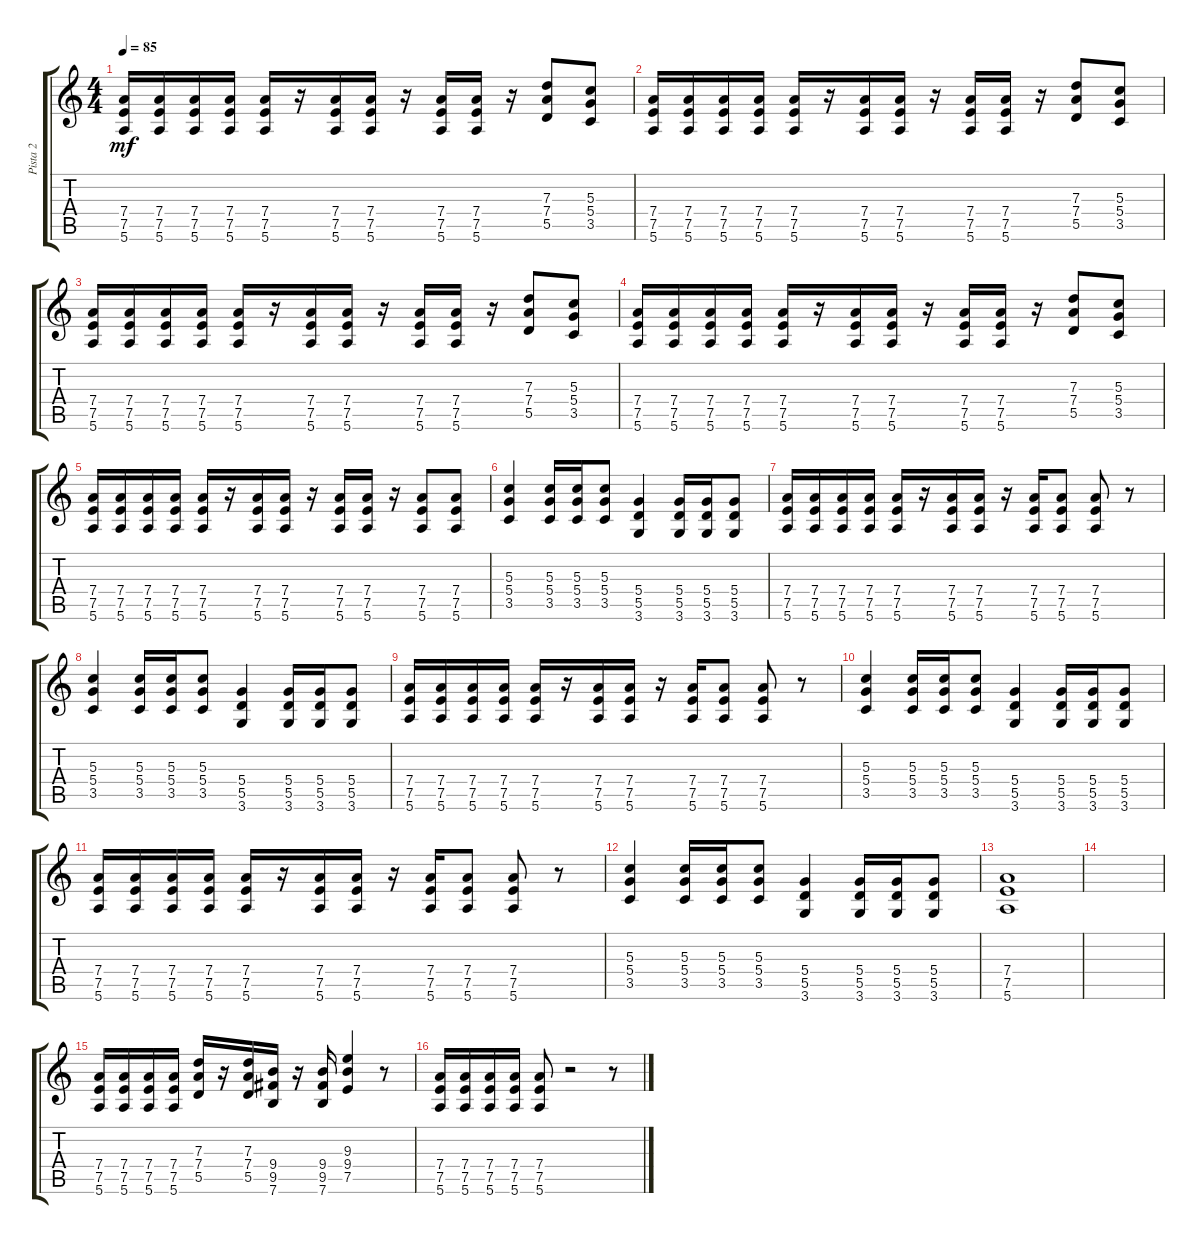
\track ("Pista 2" "Pista 2") {instrument overdrivenguitar}
\staff {score tabs}
\tuning (E4 B3 G3 D3 A2 E2) {hide}
\ts (4 4)
\tempo 85
\clef g2
\ks c
(7.4 7.5 5.6).16{dy mf} (7.4 7.5 5.6).16 (7.4 7.5 5.6).16 (7.4 7.5 5.6).16 (7.4 7.5 5.6).16 r.16 (7.4 7.5 5.6).16 (7.4 7.5 5.6).16 r.16 (7.4 7.5 5.6).16 (7.4 7.5 5.6).16 r.16 (7.3 7.4 5.5).8 (5.3 5.4 3.5).8 |
(7.4 7.5 5.6).16 (7.4 7.5 5.6).16 (7.4 7.5 5.6).16 (7.4 7.5 5.6).16 (7.4 7.5 5.6).16 r.16 (7.4 7.5 5.6).16 (7.4 7.5 5.6).16 r.16 (7.4 7.5 5.6).16 (7.4 7.5 5.6).16 r.16 (7.3 7.4 5.5).8 (5.3 5.4 3.5).8 |
(7.4 7.5 5.6).16 (7.4 7.5 5.6).16 (7.4 7.5 5.6).16 (7.4 7.5 5.6).16 (7.4 7.5 5.6).16 r.16 (7.4 7.5 5.6).16 (7.4 7.5 5.6).16 r.16 (7.4 7.5 5.6).16 (7.4 7.5 5.6).16 r.16 (7.3 7.4 5.5).8 (5.3 5.4 3.5).8 |
(7.4 7.5 5.6).16 (7.4 7.5 5.6).16 (7.4 7.5 5.6).16 (7.4 7.5 5.6).16 (7.4 7.5 5.6).16 r.16 (7.4 7.5 5.6).16 (7.4 7.5 5.6).16 r.16 (7.4 7.5 5.6).16 (7.4 7.5 5.6).16 r.16 (7.3 7.4 5.5).8 (5.3 5.4 3.5).8 |
(7.4 7.5 5.6).16 (7.4 7.5 5.6).16 (7.4 7.5 5.6).16 (7.4 7.5 5.6).16 (7.4 7.5 5.6).16 r.16 (7.4 7.5 5.6).16 (7.4 7.5 5.6).16 r.16 (7.4 7.5 5.6).16 (7.4 7.5 5.6).16 r.16 (7.4 7.5 5.6).8 (7.4 7.5 5.6).8 |
(5.3 5.4 3.5).4 (5.3 5.4 3.5).16 (5.3 5.4 3.5).16 (5.3 5.4 3.5).8 (5.4 5.5 3.6).4 (5.4 5.5 3.6).16 (5.4 5.5 3.6).16 (5.4 5.5 3.6).8 |
(7.4 7.5 5.6).16 (7.4 7.5 5.6).16 (7.4 7.5 5.6).16 (7.4 7.5 5.6).16 (7.4 7.5 5.6).16 r.16 (7.4 7.5 5.6).16 (7.4 7.5 5.6).16 r.16 (7.4 7.5 5.6).16 (7.4 7.5 5.6).8 (7.4 7.5 5.6).8 r.8 |
(5.3 5.4 3.5).4 (5.3 5.4 3.5).16 (5.3 5.4 3.5).16 (5.3 5.4 3.5).8 (5.4 5.5 3.6).4 (5.4 5.5 3.6).16 (5.4 5.5 3.6).16 (5.4 5.5 3.6).8 |
(7.4 7.5 5.6).16 (7.4 7.5 5.6).16 (7.4 7.5 5.6).16 (7.4 7.5 5.6).16 (7.4 7.5 5.6).16 r.16 (7.4 7.5 5.6).16 (7.4 7.5 5.6).16 r.16 (7.4 7.5 5.6).16 (7.4 7.5 5.6).8 (7.4 7.5 5.6).8 r.8 |
(5.3 5.4 3.5).4 (5.3 5.4 3.5).16 (5.3 5.4 3.5).16 (5.3 5.4 3.5).8 (5.4 5.5 3.6).4 (5.4 5.5 3.6).16 (5.4 5.5 3.6).16 (5.4 5.5 3.6).8 |
(7.4 7.5 5.6).16 (7.4 7.5 5.6).16 (7.4 7.5 5.6).16 (7.4 7.5 5.6).16 (7.4 7.5 5.6).16 r.16 (7.4 7.5 5.6).16 (7.4 7.5 5.6).16 r.16 (7.4 7.5 5.6).16 (7.4 7.5 5.6).8 (7.4 7.5 5.6).8 r.8 |
(5.3 5.4 3.5).4 (5.3 5.4 3.5).16 (5.3 5.4 3.5).16 (5.3 5.4 3.5).8 (5.4 5.5 3.6).4 (5.4 5.5 3.6).16 (5.4 5.5 3.6).16 (5.4 5.5 3.6).8 |
(7.4 7.5 5.6).1 |
|
(7.4 7.5 5.6).16 (7.4 7.5 5.6).16 (7.4 7.5 5.6).16 (7.4 7.5 5.6).16 (7.3 7.4 5.5).16 r.16 (7.3 7.4 5.5).16 (9.4 9.5 7.6).16 r.16 (9.4 9.5 7.6).16 (9.3 9.4 7.5).4 r.8 |
(7.4 7.5 5.6).16 (7.4 7.5 5.6).16 (7.4 7.5 5.6).16 (7.4 7.5 5.6).16 (7.4 7.5 5.6).8 r.2 r.8
